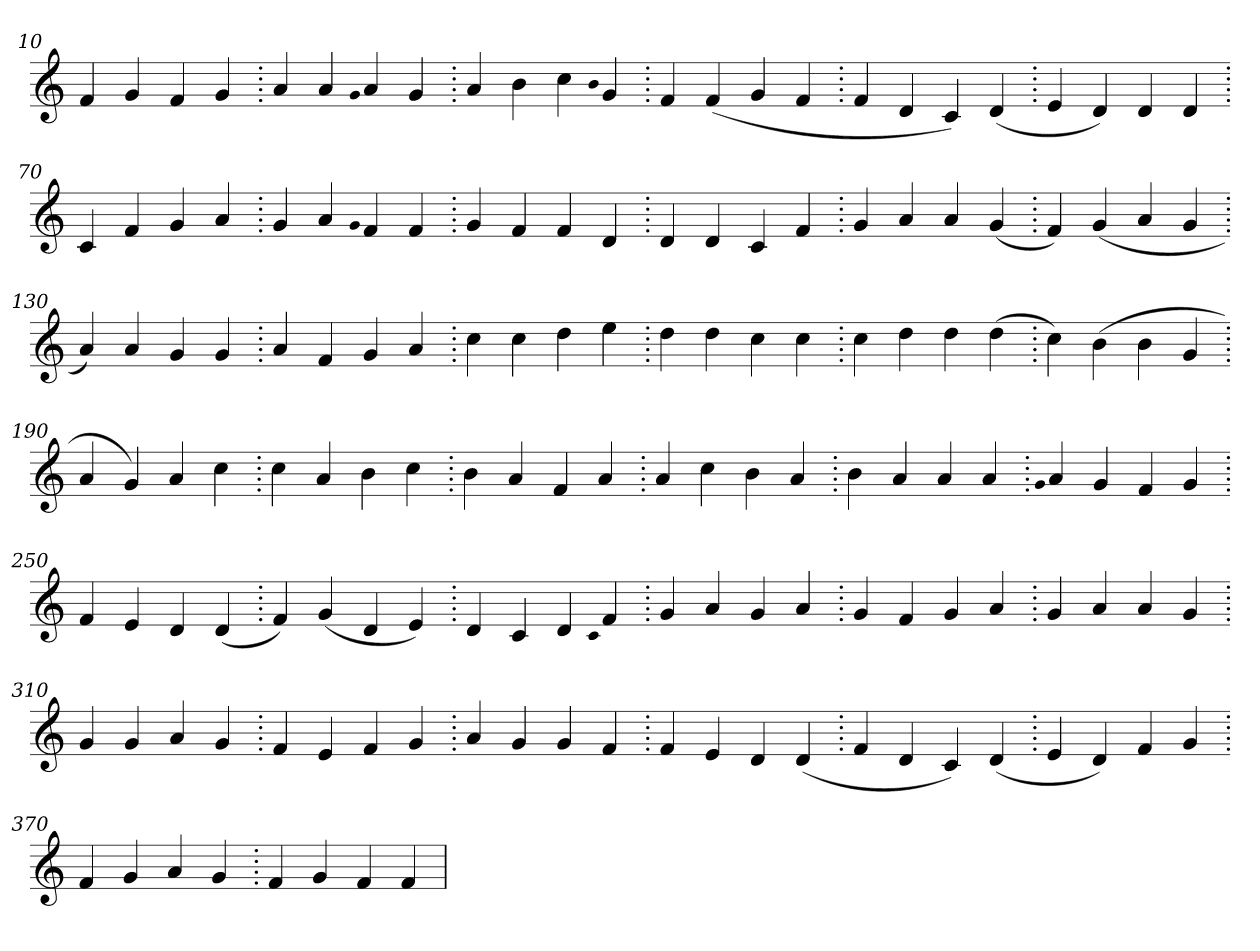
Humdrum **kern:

**kern
*part1
*staff1
*clefG2
=10.
4f
4g
4f
4g
=20.
4a
4a
qqg
4a
4g
=30.
4a
4b
4cc
qqb
4g
=40.
4f
(>4f
4g
4f
=50.
4f
4d
4c)
(>4d
=60.
4e
4d)
4d
4d
=70.
4c
4f
4g
4a
=80.
4g
4a
qqg
4f
4f
=90.
4g
4f
4f
4d
=100.
4d
4d
4c
4f
=110.
4g
4a
4a
(>4g
=120.
4f)
(>4g
4a
4g
=130.
4a)
4a
4g
4g
=140.
4a
4f
4g
4a
=150.
4cc
4cc
4dd
4ee
=160.
4dd
4dd
4cc
4cc
=170.
4cc
4dd
4dd
(>4dd
=180.
4cc)
(>4b
4b
4g
=190.
4a
4g)
4a
4cc
=200.
4cc
4a
4b
4cc
=210.
4b
4a
4f
4a
=220.
4a
4cc
4b
4a
=230.
4b
4a
4a
4a
=240.
qqg
4a
4g
4f
4g
=250.
4f
4e
4d
(>4d
=260.
4f)
(>4g
4d
4e)
=270.
4d
4c
4d
qqc
4f
=280.
4g
4a
4g
4a
=290.
4g
4f
4g
4a
=300.
4g
4a
4a
4g
=310.
4g
4g
4a
4g
=320.
4f
4e
4f
4g
=330.
4a
4g
4g
4f
=340.
4f
4e
4d
(>4d
=350.
4f
4d
4c)
(>4d
=360.
4e
4d)
4f
4g
=370.
4f
4g
4a
4g
=380.
4f
4g
4f
4f
=
*-
